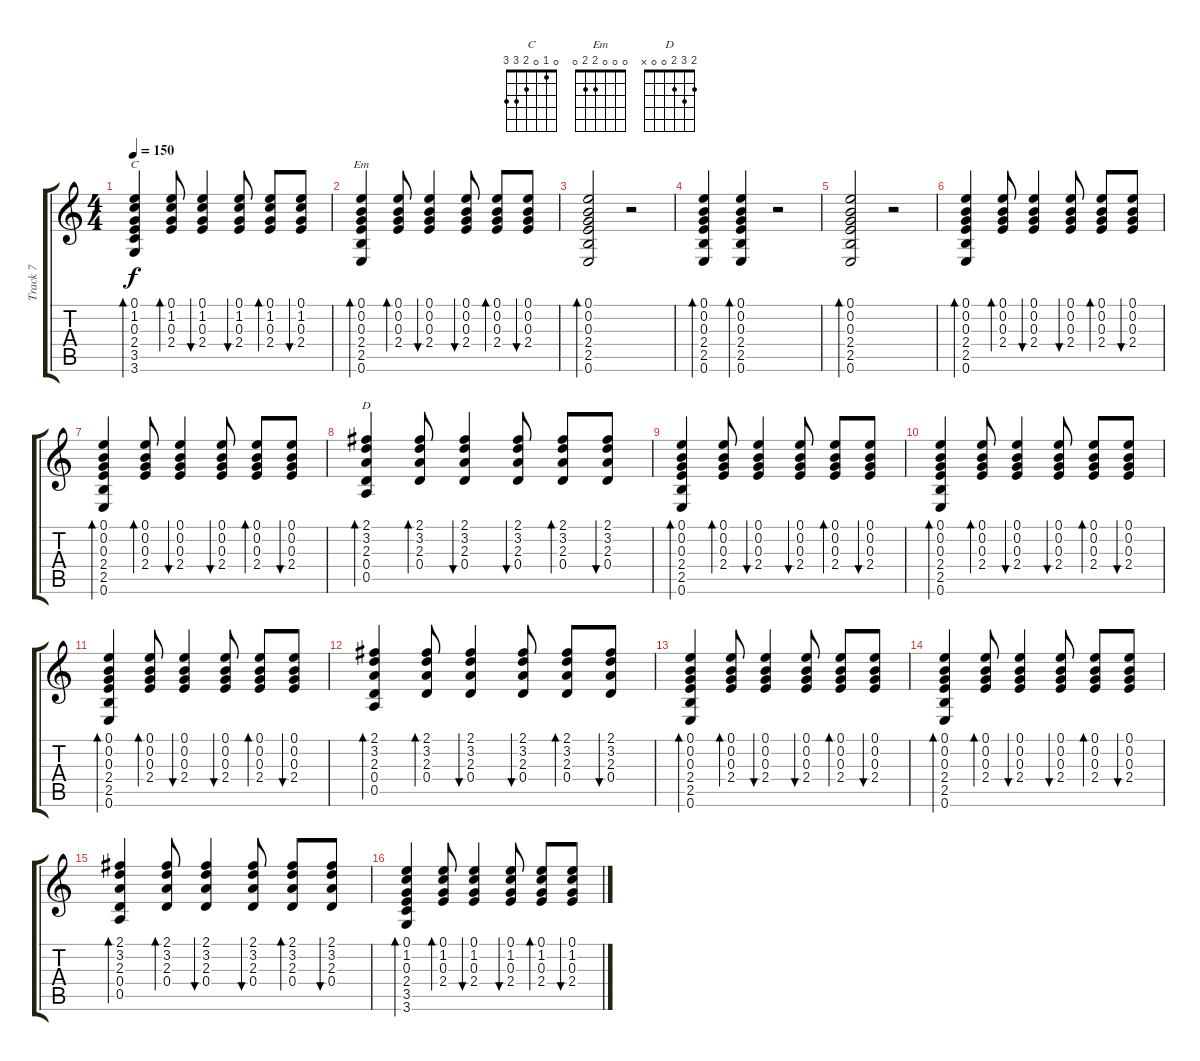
\track ("Track 7" "Track 7") {instrument acousticguitarsteel}
\staff {score tabs}
\tuning (E4 B3 G3 D3 A2 E2) {hide}
\chord ("C" 0 1 0 2 3 3)
\chord ("Em" 0 0 0 2 2 0)
\chord ("D" 2 3 2 0 0 x)
\ts (4 4)
\tempo 150
\clef g2
\ks c
(0.1 1.2 0.3 2.4 3.5 3.6).4{bd 120 ch "C" dy f} (0.1 1.2 0.3 2.4).8{bd 120} (0.1 1.2 0.3 2.4).4{bu 120} (0.1 1.2 0.3 2.4).8{bu 120} (0.1 1.2 0.3 2.4).8{bd 120} (0.1 1.2 0.3 2.4).8{bu 120} |
(0.1 0.2 0.3 2.4 2.5 0.6).4{bd 120 ch "Em"} (0.1 0.2 0.3 2.4).8{bd 120} (0.1 0.2 0.3 2.4).4{bu 120} (0.1 0.2 0.3 2.4).8{bu 120} (0.1 0.2 0.3 2.4).8{bd 120} (0.1 0.2 0.3 2.4).8{bu 120} |
(0.1 0.2 0.3 2.4 2.5 0.6).2{bd 240} r.2 |
(0.1 0.2 0.3 2.4 2.5 0.6).4{bd 120} (0.1 0.2 0.3 2.4 2.5 0.6).4{bd 120} r.2 |
(0.1 0.2 0.3 2.4 2.5 0.6).2{bd 480} r.2 |
(0.1 0.2 0.3 2.4 2.5 0.6).4{bd 120} (0.1 0.2 0.3 2.4).8{bd 120} (0.1 0.2 0.3 2.4).4{bu 120} (0.1 0.2 0.3 2.4).8{bu 120} (0.1 0.2 0.3 2.4).8{bd 120} (0.1 0.2 0.3 2.4).8{bu 120} |
(0.1 0.2 0.3 2.4 2.5 0.6).4{bd 120} (0.1 0.2 0.3 2.4).8{bd 120} (0.1 0.2 0.3 2.4).4{bu 120} (0.1 0.2 0.3 2.4).8{bu 120} (0.1 0.2 0.3 2.4).8{bd 120} (0.1 0.2 0.3 2.4).8{bu 120} |
(2.1 3.2 2.3 0.4 0.5).4{bd 120 ch "D"} (2.1 3.2 2.3 0.4).8{bd 120} (2.1 3.2 2.3 0.4).4{bu 120} (2.1 3.2 2.3 0.4).8{bu 120} (2.1 3.2 2.3 0.4).8{bd 120} (2.1 3.2 2.3 0.4).8{bu 120} |
(0.1 0.2 0.3 2.4 2.5 0.6).4{bd 120} (0.1 0.2 0.3 2.4).8{bd 120} (0.1 0.2 0.3 2.4).4{bu 120} (0.1 0.2 0.3 2.4).8{bu 120} (0.1 0.2 0.3 2.4).8{bd 120} (0.1 0.2 0.3 2.4).8{bu 120} |
(0.1 0.2 0.3 2.4 2.5 0.6).4{bd 120} (0.1 0.2 0.3 2.4).8{bd 120} (0.1 0.2 0.3 2.4).4{bu 120} (0.1 0.2 0.3 2.4).8{bu 120} (0.1 0.2 0.3 2.4).8{bd 120} (0.1 0.2 0.3 2.4).8{bu 120} |
(0.1 0.2 0.3 2.4 2.5 0.6).4{bd 120} (0.1 0.2 0.3 2.4).8{bd 120} (0.1 0.2 0.3 2.4).4{bu 120} (0.1 0.2 0.3 2.4).8{bu 120} (0.1 0.2 0.3 2.4).8{bd 120} (0.1 0.2 0.3 2.4).8{bu 120} |
(2.1 3.2 2.3 0.4 0.5).4{bd 120} (2.1 3.2 2.3 0.4).8{bd 120} (2.1 3.2 2.3 0.4).4{bu 120} (2.1 3.2 2.3 0.4).8{bu 120} (2.1 3.2 2.3 0.4).8{bd 120} (2.1 3.2 2.3 0.4).8{bu 120} |
(0.1 0.2 0.3 2.4 2.5 0.6).4{bd 120} (0.1 0.2 0.3 2.4).8{bd 120} (0.1 0.2 0.3 2.4).4{bu 120} (0.1 0.2 0.3 2.4).8{bu 120} (0.1 0.2 0.3 2.4).8{bd 120} (0.1 0.2 0.3 2.4).8{bu 120} |
(0.1 0.2 0.3 2.4 2.5 0.6).4{bd 120} (0.1 0.2 0.3 2.4).8{bd 120} (0.1 0.2 0.3 2.4).4{bu 120} (0.1 0.2 0.3 2.4).8{bu 120} (0.1 0.2 0.3 2.4).8{bd 120} (0.1 0.2 0.3 2.4).8{bu 120} |
(2.1 3.2 2.3 0.4 0.5).4{bd 120} (2.1 3.2 2.3 0.4).8{bd 120} (2.1 3.2 2.3 0.4).4{bu 120} (2.1 3.2 2.3 0.4).8{bu 120} (2.1 3.2 2.3 0.4).8{bd 120} (2.1 3.2 2.3 0.4).8{bu 120} |
(0.1 1.2 0.3 2.4 3.5 3.6).4{bd 120} (0.1 1.2 0.3 2.4).8{bd 120} (0.1 1.2 0.3 2.4).4{bu 120} (0.1 1.2 0.3 2.4).8{bu 120} (0.1 1.2 0.3 2.4).8{bd 120} (0.1 1.2 0.3 2.4).8{bu 120}
